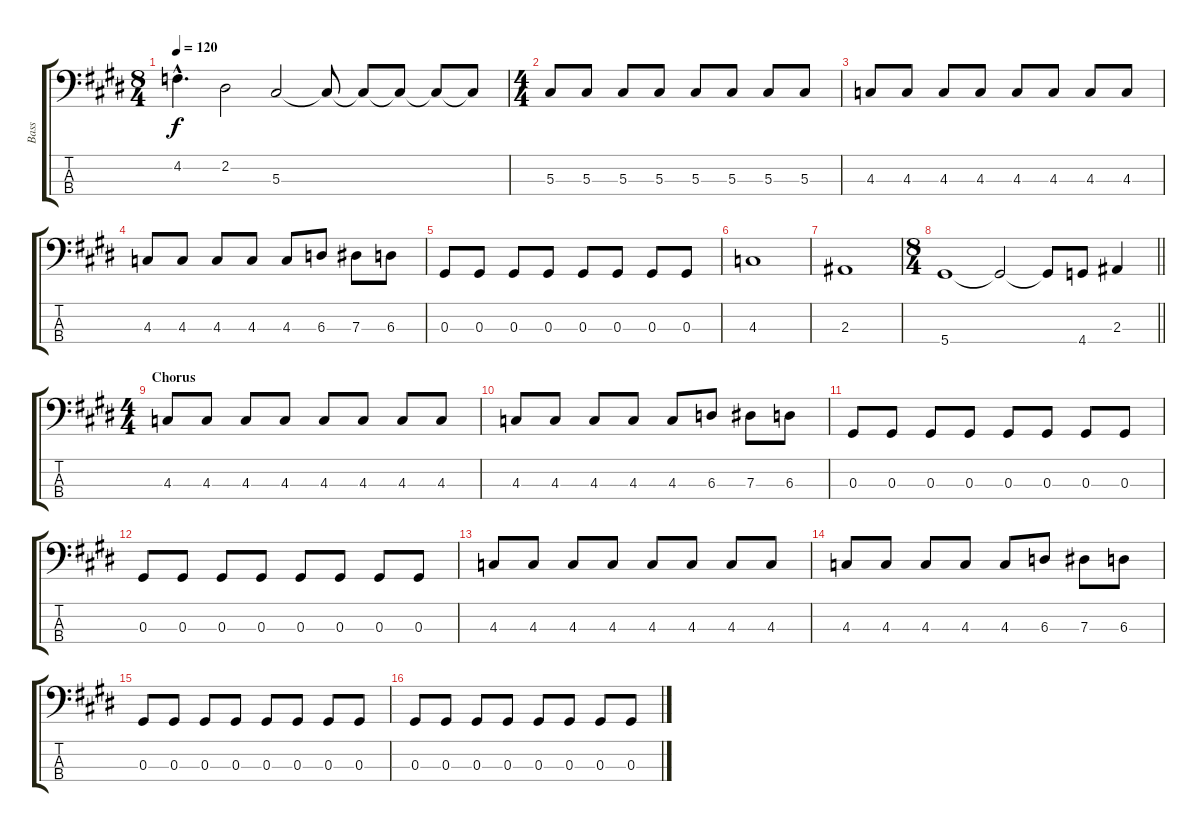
\track ("Bass" "Bass") {instrument electricbassfinger}
\staff {score tabs}
\tuning (Gb2 Db2 Ab1 Eb1) {hide}
\ts (8 4)
\tempo 120
\clef f4
\ks e
4.2{hac}.4{d dy f} 2.2.2 5.3.2 5.3{t}.8 5.3{t}.8 5.3{t}.8 5.3{t}.8 5.3{t}.8 |
\ts (4 4)
5.3.8 5.3.8 5.3.8 5.3.8 5.3.8 5.3.8 5.3.8 5.3.8 |
4.3.8 4.3.8 4.3.8 4.3.8 4.3.8 4.3.8 4.3.8 4.3.8 |
4.3.8 4.3.8 4.3.8 4.3.8 4.3.8 6.3.8 7.3.8 6.3.8 |
0.3.8 0.3.8 0.3.8 0.3.8 0.3.8 0.3.8 0.3.8 0.3.8 |
4.3.1 |
2.3.1 |
\ts (8 4)
\barLineRight lightlight
5.4.1 5.4{t}.2 5.4{t}.8 4.4.8 2.3.4 |
\ts (4 4)
\section ("" "Chorus")
4.3.8 4.3.8 4.3.8 4.3.8 4.3.8 4.3.8 4.3.8 4.3.8 |
4.3.8 4.3.8 4.3.8 4.3.8 4.3.8 6.3.8 7.3.8 6.3.8 |
0.3.8 0.3.8 0.3.8 0.3.8 0.3.8 0.3.8 0.3.8 0.3.8 |
0.3.8 0.3.8 0.3.8 0.3.8 0.3.8 0.3.8 0.3.8 0.3.8 |
4.3.8 4.3.8 4.3.8 4.3.8 4.3.8 4.3.8 4.3.8 4.3.8 |
4.3.8 4.3.8 4.3.8 4.3.8 4.3.8 6.3.8 7.3.8 6.3.8 |
0.3.8 0.3.8 0.3.8 0.3.8 0.3.8 0.3.8 0.3.8 0.3.8 |
0.3.8 0.3.8 0.3.8 0.3.8 0.3.8 0.3.8 0.3.8 0.3.8
